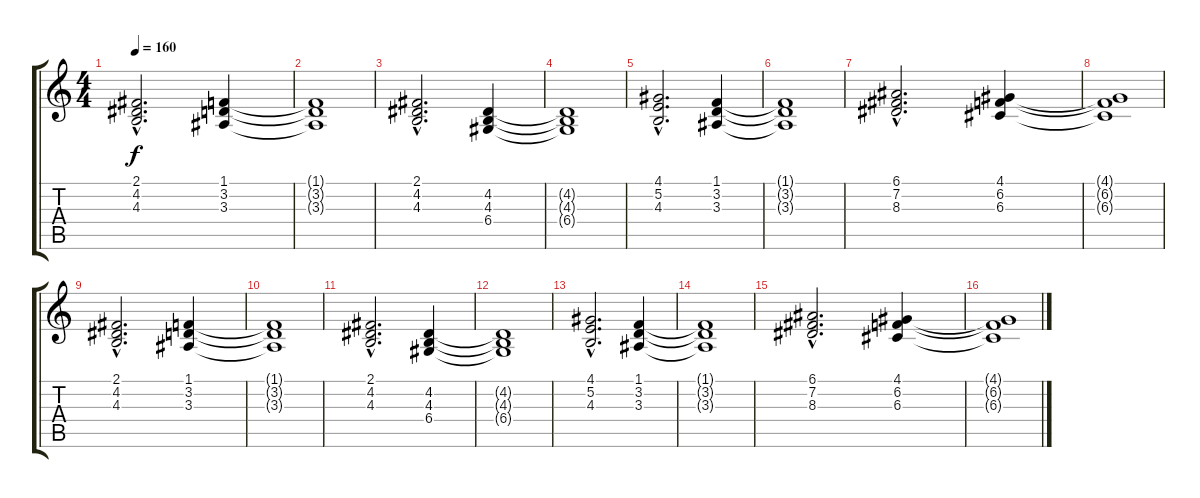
\track "" {instrument churchorgan}
\staff {score tabs}
\tuning (E4 B3 G3 D3 A2 E2) {hide}
\ts (4 4)
\tempo 160
\clef g2
\ks c
(2.1{hac} 4.2{hac} 4.3{hac}).2{d dy f} (1.1 3.2 3.3).4 |
(1.1{t} 3.2{t} 3.3{t}).1 |
(2.1{hac} 4.2{hac} 4.3{hac}).2{d} (4.2 4.3 6.4).4 |
(4.2{t} 4.3{t} 6.4{t}).1 |
(4.1{hac} 5.2{hac} 4.3{hac}).2{d} (1.1 3.2 3.3).4 |
(1.1{t} 3.2{t} 3.3{t}).1 |
(6.1{hac} 7.2{hac} 8.3{hac}).2{d} (4.1 6.2 6.3).4 |
(4.1{t} 6.2{t} 6.3{t}).1 |
(2.1{hac} 4.2{hac} 4.3{hac}).2{d} (1.1 3.2 3.3).4 |
(1.1{t} 3.2{t} 3.3{t}).1 |
(2.1{hac} 4.2{hac} 4.3{hac}).2{d} (4.2 4.3 6.4).4 |
(4.2{t} 4.3{t} 6.4{t}).1 |
(4.1{hac} 5.2{hac} 4.3{hac}).2{d} (1.1 3.2 3.3).4 |
(1.1{t} 3.2{t} 3.3{t}).1 |
(6.1{hac} 7.2{hac} 8.3{hac}).2{d} (4.1 6.2 6.3).4 |
(4.1{t} 6.2{t} 6.3{t}).1
